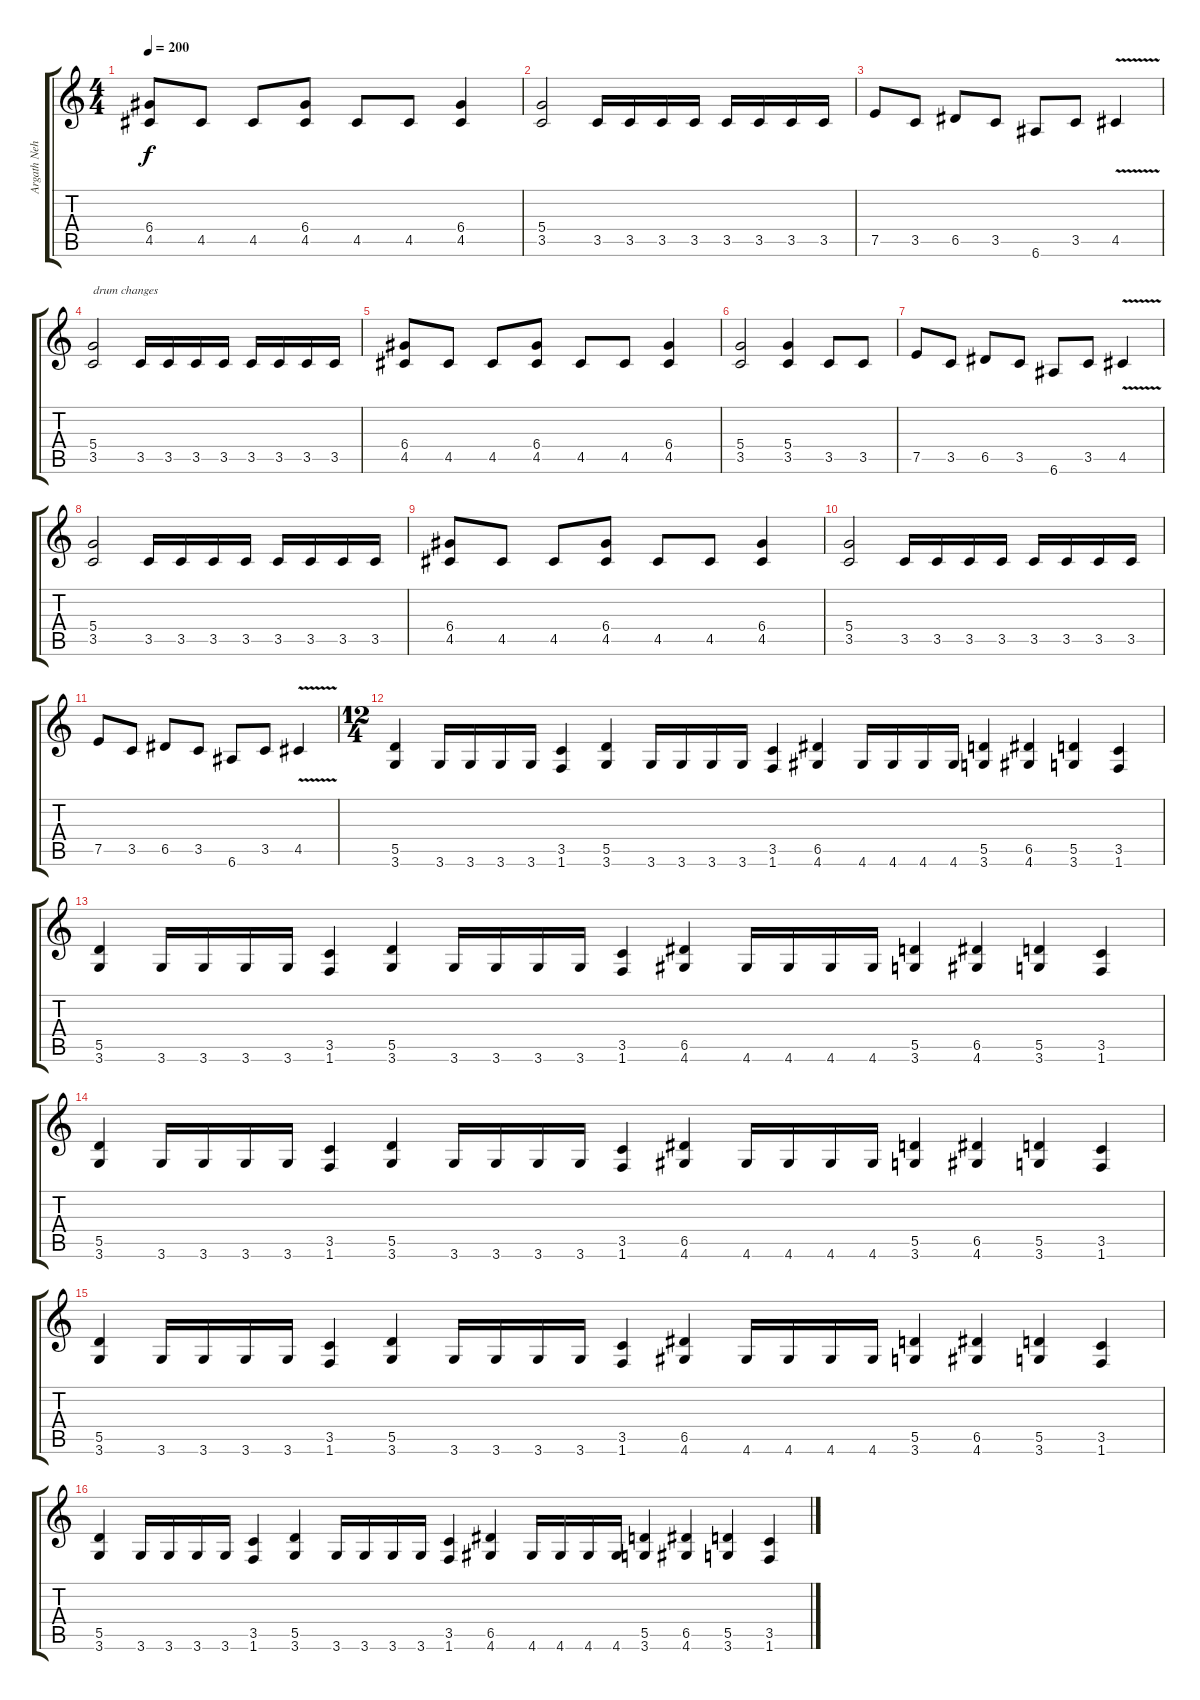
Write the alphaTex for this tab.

\track ("Argath Nehrim Narvokh" "Argath Neh") {instrument overdrivenguitar}
\staff {score tabs}
\tuning (E4 B3 G3 D3 A2 E2) {hide}
\ts (4 4)
\tempo 200
\clef g2
\ks c
(6.4 4.5).8{dy f} 4.5.8 4.5.8 (6.4 4.5).8 4.5.8 4.5.8 (6.4 4.5).4 |
(5.4 3.5).2 3.5.16 3.5.16 3.5.16 3.5.16 3.5.16 3.5.16 3.5.16 3.5.16 |
7.5.8 3.5.8 6.5.8 3.5.8 6.6.8 3.5.8 4.5{v}.4 |
(5.4 3.5).2{txt "drum changes"} 3.5.16 3.5.16 3.5.16 3.5.16 3.5.16 3.5.16 3.5.16 3.5.16 |
(6.4 4.5).8 4.5.8 4.5.8 (6.4 4.5).8 4.5.8 4.5.8 (6.4 4.5).4 |
(5.4 3.5).2 (5.4 3.5).4 3.5.8 3.5.8 |
7.5.8 3.5.8 6.5.8 3.5.8 6.6.8 3.5.8 4.5{v}.4 |
(5.4 3.5).2 3.5.16 3.5.16 3.5.16 3.5.16 3.5.16 3.5.16 3.5.16 3.5.16 |
(6.4 4.5).8 4.5.8 4.5.8 (6.4 4.5).8 4.5.8 4.5.8 (6.4 4.5).4 |
(5.4 3.5).2 3.5.16 3.5.16 3.5.16 3.5.16 3.5.16 3.5.16 3.5.16 3.5.16 |
7.5.8 3.5.8 6.5.8 3.5.8 6.6.8 3.5.8 4.5{v}.4 |
\ts (12 4)
(5.5 3.6).4{volume 12} 3.6.16 3.6.16 3.6.16 3.6.16 (3.5 1.6).4 (5.5 3.6).4 3.6.16 3.6.16 3.6.16 3.6.16 (3.5 1.6).4 (6.5 4.6).4 4.6.16 4.6.16 4.6.16 4.6.16 (5.5 3.6).4 (6.5 4.6).4 (5.5 3.6).4 (3.5 1.6).4 |
(5.5 3.6).4 3.6.16 3.6.16 3.6.16 3.6.16 (3.5 1.6).4 (5.5 3.6).4 3.6.16 3.6.16 3.6.16 3.6.16 (3.5 1.6).4 (6.5 4.6).4 4.6.16 4.6.16 4.6.16 4.6.16 (5.5 3.6).4 (6.5 4.6).4 (5.5 3.6).4 (3.5 1.6).4 |
(5.5 3.6).4 3.6.16 3.6.16 3.6.16 3.6.16 (3.5 1.6).4 (5.5 3.6).4 3.6.16 3.6.16 3.6.16 3.6.16 (3.5 1.6).4 (6.5 4.6).4 4.6.16 4.6.16 4.6.16 4.6.16 (5.5 3.6).4 (6.5 4.6).4 (5.5 3.6).4 (3.5 1.6).4 |
(5.5 3.6).4 3.6.16 3.6.16 3.6.16 3.6.16 (3.5 1.6).4 (5.5 3.6).4 3.6.16 3.6.16 3.6.16 3.6.16 (3.5 1.6).4 (6.5 4.6).4 4.6.16 4.6.16 4.6.16 4.6.16 (5.5 3.6).4 (6.5 4.6).4 (5.5 3.6).4 (3.5 1.6).4 |
(5.5 3.6).4 3.6.16 3.6.16 3.6.16 3.6.16 (3.5 1.6).4 (5.5 3.6).4 3.6.16 3.6.16 3.6.16 3.6.16 (3.5 1.6).4 (6.5 4.6).4 4.6.16 4.6.16 4.6.16 4.6.16 (5.5 3.6).4 (6.5 4.6).4 (5.5 3.6).4 (3.5 1.6).4
